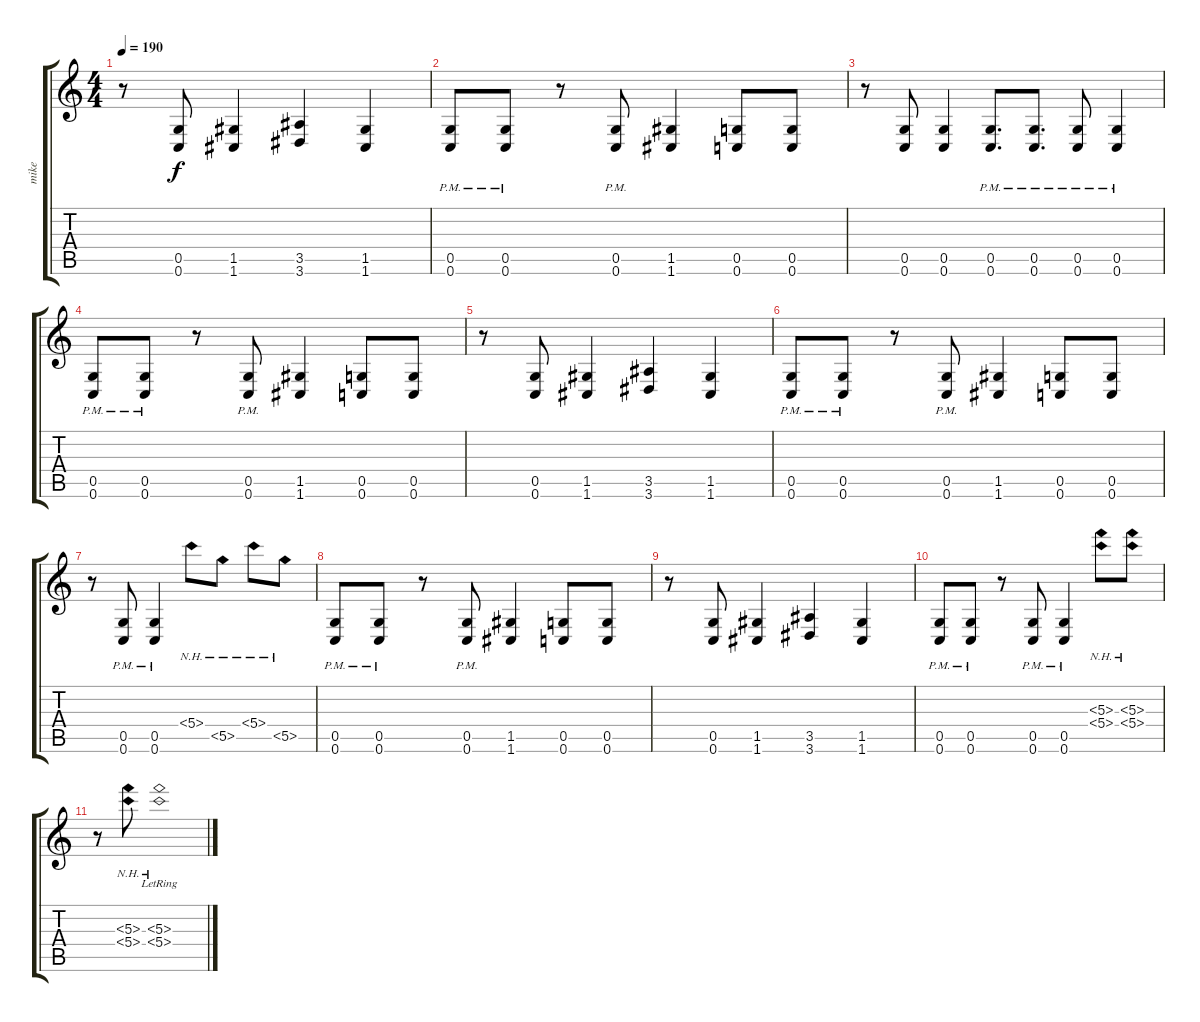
\track ("mike" "mike") {instrument distortionguitar}
\staff {score tabs}
\tuning (D4 A3 F3 C3 G2 C2) {hide}
\ts (4 4)
\tempo 190
\clef g2
\ks c
r.8{dy f} (0.5 0.6).8 (1.5 1.6).4 (3.5 3.6).4 (1.5 1.6).4 |
(0.5 0.6{pm}).8 (0.5 0.6{pm}).8 r.8 (0.5 0.6{pm}).8 (1.5 1.6).4 (0.5 0.6).8 (0.5 0.6).8 |
r.8 (0.5 0.6).8 (0.5 0.6).4 (0.5{pm} 0.6{pm}).8{d} (0.5{pm} 0.6{pm}).8{d} (0.5{pm} 0.6{pm}).8 (0.5{pm} 0.6{pm}).4 |
(0.5 0.6{pm}).8 (0.5 0.6{pm}).8 r.8 (0.5 0.6{pm}).8 (1.5 1.6).4 (0.5 0.6).8 (0.5 0.6).8 |
r.8 (0.5 0.6).8 (1.5 1.6).4 (3.5 3.6).4 (1.5 1.6).4 |
(0.5 0.6{pm}).8 (0.5 0.6{pm}).8 r.8 (0.5 0.6{pm}).8 (1.5 1.6).4 (0.5 0.6).8 (0.5 0.6).8 |
r.8 (0.5{pm} 0.6{pm}).8 (0.5{pm} 0.6{pm}).4 5.4{nh}.8 5.5{nh}.8 5.4{nh}.8 5.5{nh}.8 |
(0.5 0.6{pm}).8 (0.5 0.6{pm}).8 r.8 (0.5 0.6{pm}).8 (1.5 1.6).4 (0.5 0.6).8 (0.5 0.6).8 |
r.8 (0.5 0.6).8 (1.5 1.6).4 (3.5 3.6).4 (1.5 1.6).4 |
(0.5{pm} 0.6{pm}).8 (0.5{pm} 0.6{pm}).8 r.8 (0.5{pm} 0.6{pm}).8 (0.5{pm} 0.6{pm}).4 (5.3{nh} 5.4{nh}).8 (5.3{nh} 5.4{nh}).8 |
r.8 (5.3{nh} 5.4{nh}).8 (5.3{nh} 5.4{nh lr}).1
